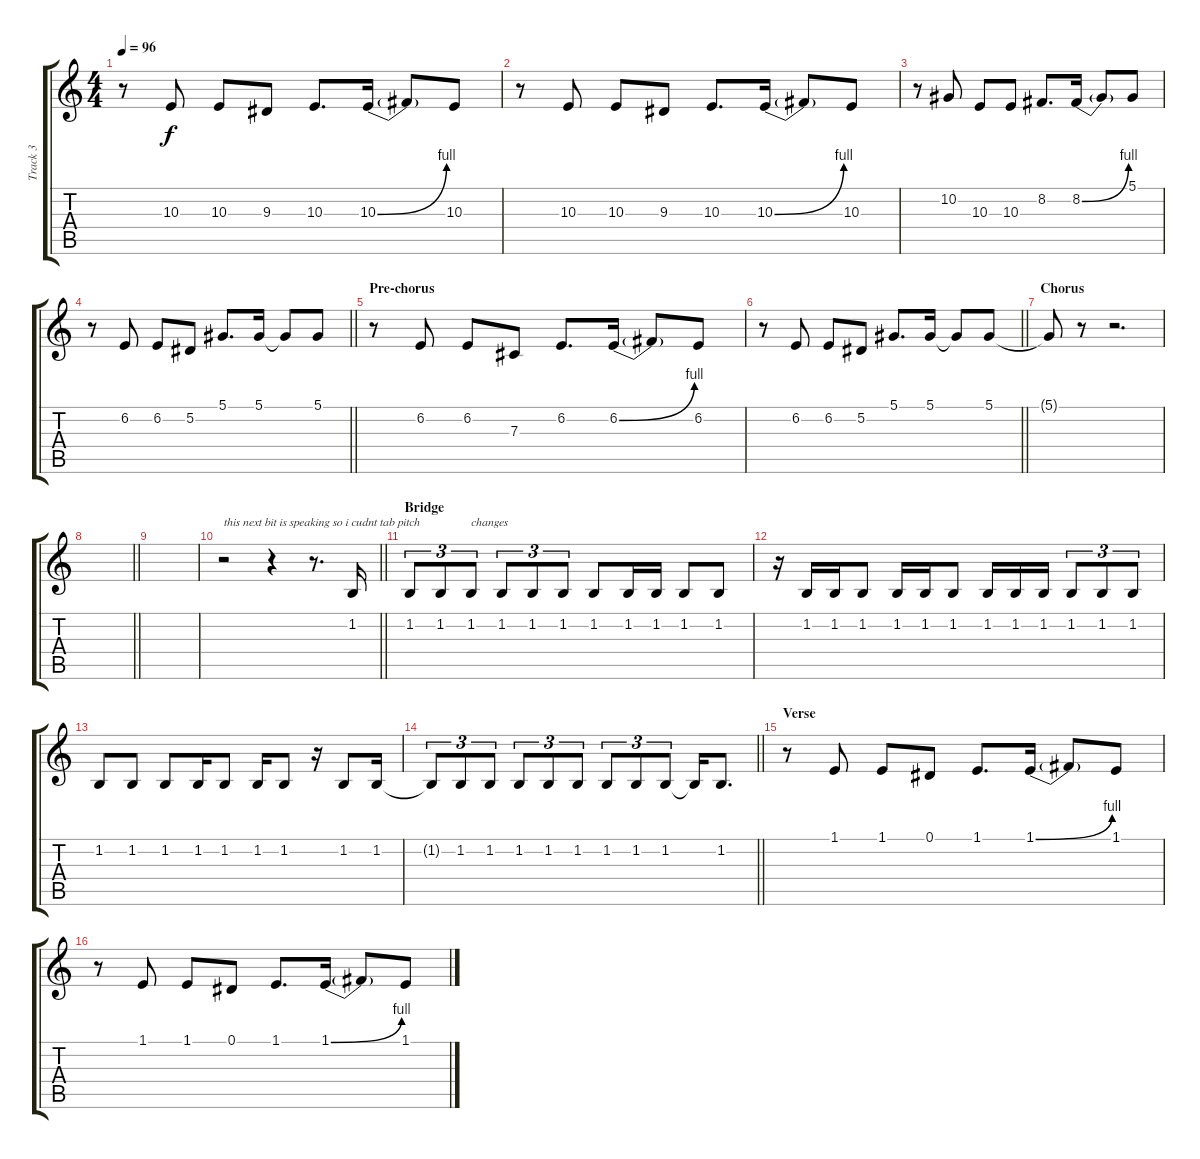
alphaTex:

\track ("Track 3" "Track 3") {instrument lead2sawtooth}
\staff {score tabs}
\tuning (Eb4 Bb3 Gb3 Db3 Ab2 Eb2) {hide}
\ts (4 4)
\tempo 96
\clef g2
\ks c
r.8{dy ff} 10.3.8{dy f} 10.3.8 9.3.8 10.3.8{d} 10.3{be (bend 0 0 60 4)}.16 10.3{t}.8 10.3.8 |
r.8 10.3.8 10.3.8 9.3.8 10.3.8{d} 10.3{be (bend 0 0 60 4)}.16 10.3{t}.8 10.3.8 |
r.8 10.2.8 10.3.8 10.3.8 8.2.8{d} 8.2{be (bend 0 0 60 4)}.16 8.2{t}.8 5.1.8 |
\barLineRight lightlight
r.8 6.2.8 6.2.8 5.2.8 5.1.8{d} 5.1.16 5.1{t}.8 5.1.8 |
\section ("" "Pre-chorus")
r.8 6.2.8 6.2.8 7.3.8 6.2.8{d} 6.2{be (bend 0 0 60 4)}.16 6.2{t}.8 6.2.8 |
\barLineRight lightlight
r.8 6.2.8 6.2.8 5.2.8 5.1.8{d} 5.1.16 5.1{t}.8 5.1.8 |
\section ("" "Chorus")
5.1{t}.8 r.8 r.2{d} |
\barLineRight lightlight
|
|
\barLineRight lightlight
r.2{txt "this next bit is speaking so i cudnt tab pitch "} r.4 r.8{d} 1.2.16 |
\section ("" "Bridge")
1.2.8{tu (3 2)} 1.2.8{tu (3 2)} 1.2.8{tu (3 2) txt "changes"} 1.2.8{tu (3 2)} 1.2.8{tu (3 2)} 1.2.8{tu (3 2)} 1.2.8 1.2.16 1.2.16 1.2.8 1.2.8 |
r.16 1.2.16 1.2.16 1.2.8 1.2.16 1.2.16 1.2.8 1.2.16 1.2.16 1.2.16 1.2.8{tu (3 2)} 1.2.8{tu (3 2)} 1.2.8{tu (3 2)} |
1.2.8 1.2.8 1.2.8 1.2.16 1.2.8 1.2.16 1.2.8 r.16 1.2.8 1.2.16 |
\barLineRight lightlight
1.2{t}.8{tu (3 2)} 1.2.8{tu (3 2)} 1.2.8{tu (3 2)} 1.2.8{tu (3 2)} 1.2.8{tu (3 2)} 1.2.8{tu (3 2)} 1.2.8{tu (3 2)} 1.2.8{tu (3 2)} 1.2.8{tu (3 2)} 1.2{t}.16 1.2.8{d} |
\section ("" "Verse")
r.8 1.1.8 1.1.8 0.1.8 1.1.8{d} 1.1{be (bend 0 0 60 4)}.16 1.1{t}.8 1.1.8 |
r.8 1.1.8 1.1.8 0.1.8 1.1.8{d} 1.1{be (bend 0 0 60 4)}.16 1.1{t}.8 1.1.8
